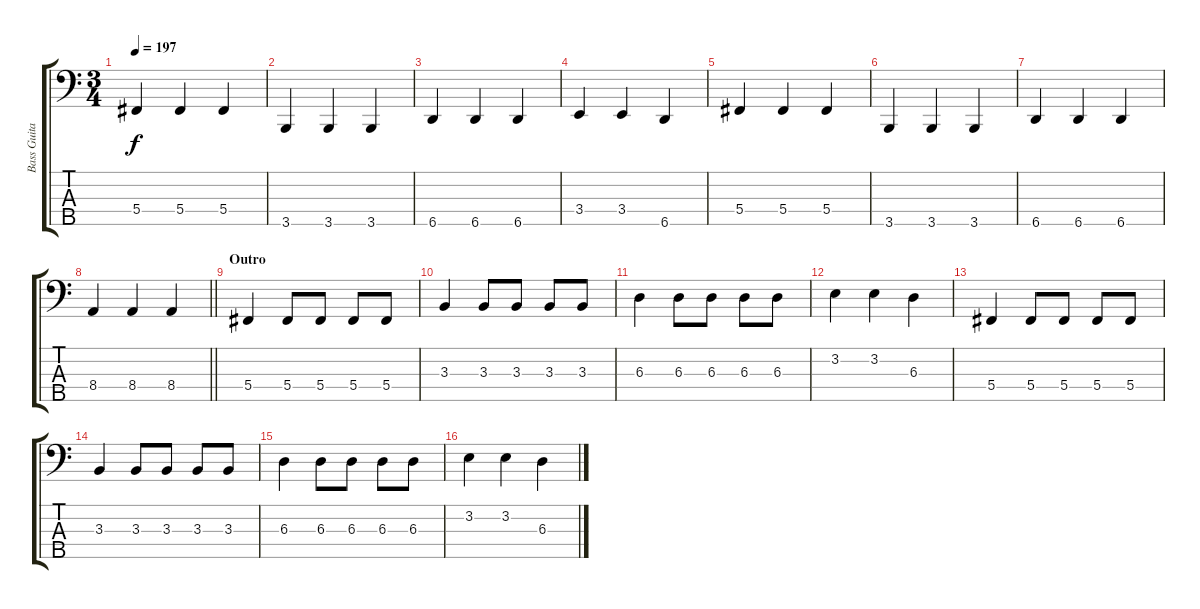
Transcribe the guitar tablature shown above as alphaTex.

\track ("Bass Guitar" "Bass Guita") {instrument electricbassfinger}
\staff {score tabs}
\tuning (Gb2 Db2 Ab1 Db1 Ab0) {hide}
\ts (3 4)
\tempo 197
\clef f4
\ks c
5.4.4{dy f} 5.4.4 5.4.4 |
3.5.4 3.5.4 3.5.4 |
6.5.4 6.5.4 6.5.4 |
3.4.4 3.4.4 6.5.4 |
5.4.4 5.4.4 5.4.4 |
3.5.4 3.5.4 3.5.4 |
6.5.4 6.5.4 6.5.4 |
\barLineRight lightlight
8.4.4 8.4.4 8.4.4 |
\section ("" "Outro")
5.4.4 5.4.8 5.4.8 5.4.8 5.4.8 |
3.3.4 3.3.8 3.3.8 3.3.8 3.3.8 |
6.3.4 6.3.8 6.3.8 6.3.8 6.3.8 |
3.2.4 3.2.4 6.3.4 |
5.4.4 5.4.8 5.4.8 5.4.8 5.4.8 |
3.3.4 3.3.8 3.3.8 3.3.8 3.3.8 |
6.3.4 6.3.8 6.3.8 6.3.8 6.3.8 |
3.2.4 3.2.4 6.3.4
